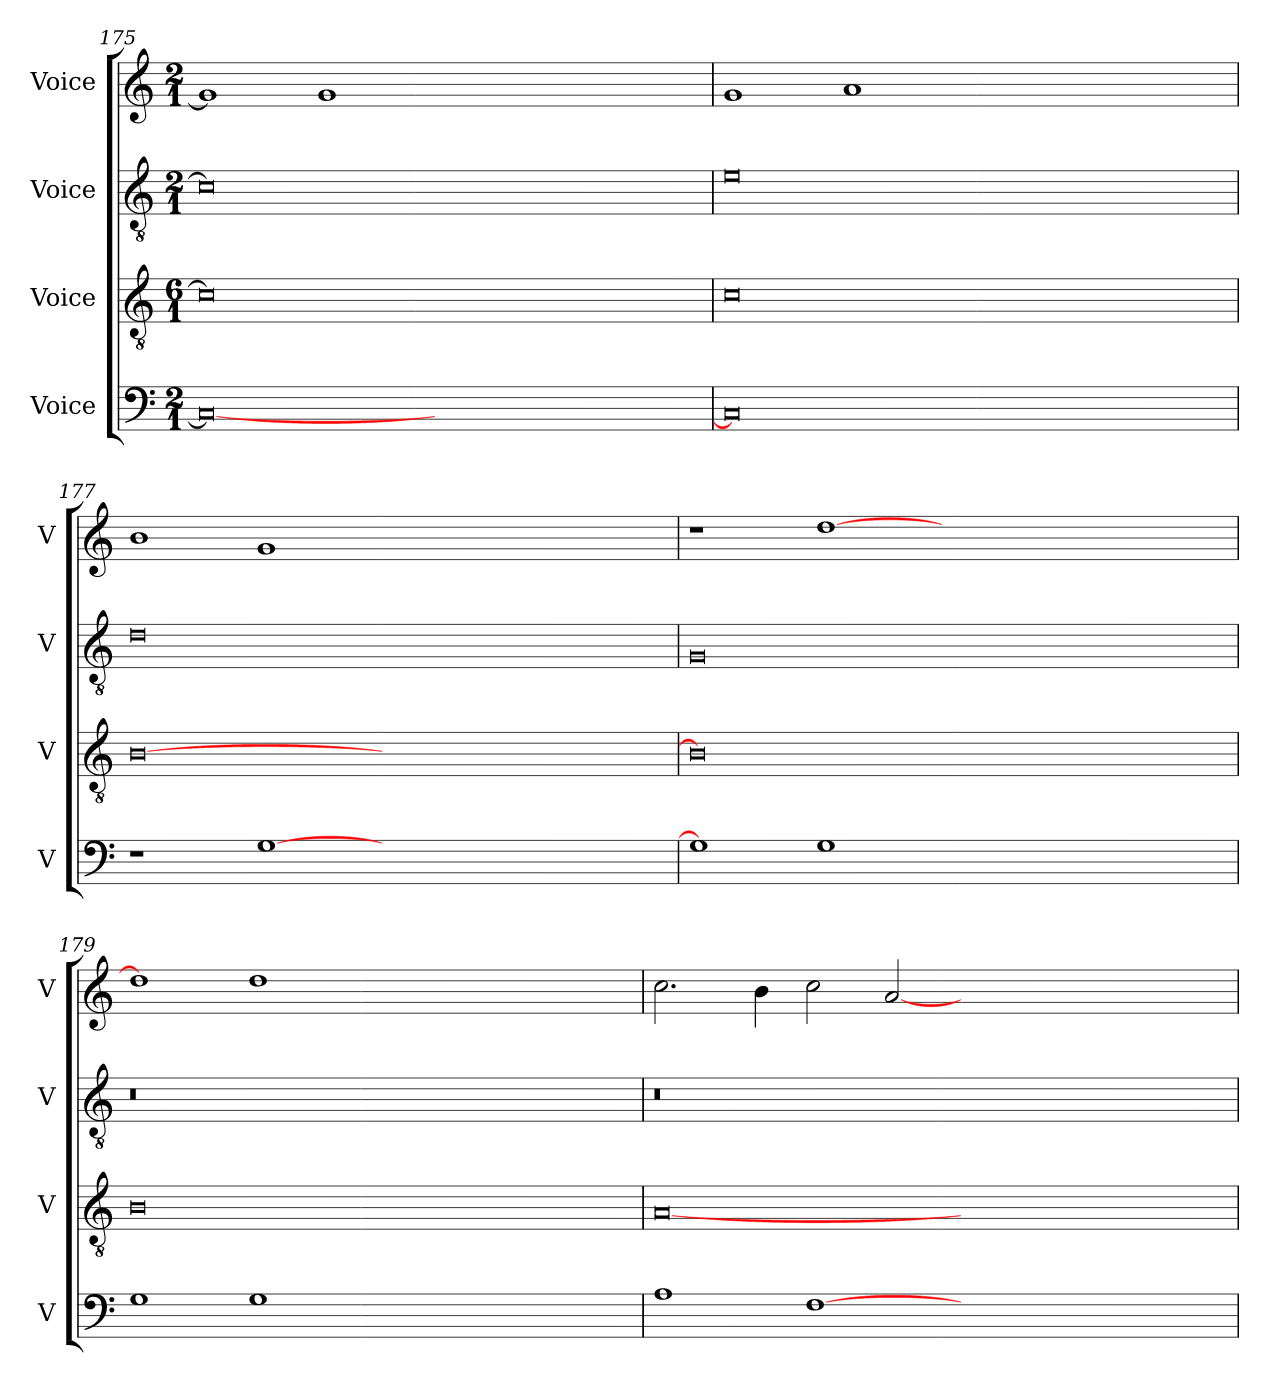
**kern	**kern	**kern	**kern
*part4	*part3	*part2	*part1
*staff4	*staff3	*staff2	*staff1
*I"Voice	*I"Voice	*I"Voice	*I"Voice
*I'V	*I'V	*I'V	*I'V
*clefF4	*clefGv2	*clefGv2	*clefG2
*k[]	*k[]	*k[]	*k[]
*M2/1	*M6/1	*M2/1	*M2/1
=175	=175	=175	=175
0C_	0c]	0c]	1g]
.	.	.	1g
00ryy	00ryy	00ryy	00ryy
!!LO:LB:g=z
=176	=176	=176	=176
0C]	0c	0e	1g
.	.	.	1a
00ryy	00ryy	00ryy	00ryy
=177	=177	=177	=177
1r	[0B	0d	1b
[1G	.	.	1g
00ryy	00ryy	00ryy	00ryy
!!LO:PB:g=z
=178	=178	=178	=178
1G]	0B]	0G	1r
1G	.	.	[1dd
00ryy	00ryy	00ryy	00ryy
=179	=179	=179	=179
1G	0B	0r	1dd]
1G	.	.	1dd
00ryy	00ryy	00ryy	00ryy
!!LO:LB:g=z
=180	=180	=180	=180
1A	[0A	0r	2.cc\
.	.	.	4b\
[1F	.	.	2cc\
.	.	.	[2a/
00ryy	00ryy	00ryy	00ryy
=	=	=	=
*-	*-	*-	*-
